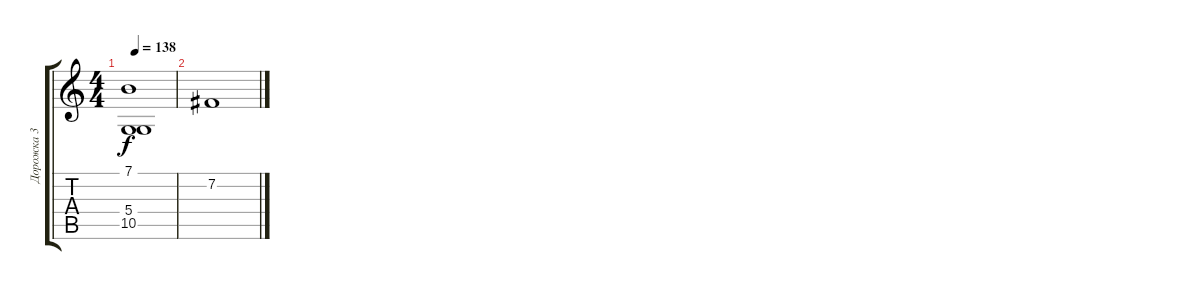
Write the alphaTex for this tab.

\track ("Дорожка 3" "Дорожка 3") {instrument choiraahs}
\staff {score tabs}
\tuning (E4 B3 G3 D3 A2 E2) {hide}
\ts (4 4)
\tempo 138
\clef g2
\ks c
(7.1 5.4 10.5).1{dy f} |
7.2.1
